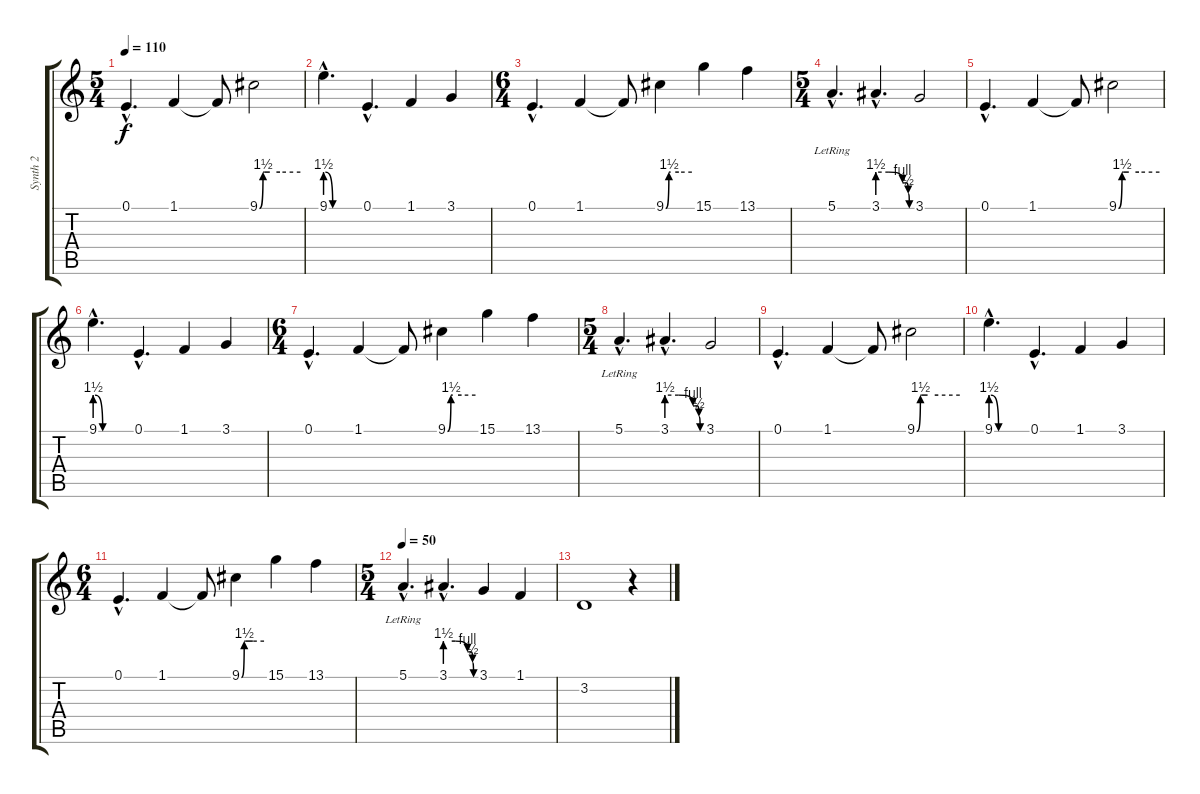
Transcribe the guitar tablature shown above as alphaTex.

\track ("Synth 2" "Synth 2") {instrument stringensemble1}
\staff {score tabs}
\tuning (E4 B3 G3 D3 A2 E2) {hide}
\ts (5 4)
\tempo 110
\clef g2
\ks c
0.1{hac}.4{d dy f volume 12 instrument lead3calliope} 1.1.4 1.1{t}.8 9.1{be (custom 0 0 5 6 7 6 15 6 30 6 60 6)}.2 |
9.1{be (custom 0 6 13 0 20 0 40 0 60 0) hac}.4{d} 0.1{hac}.4{d} 1.1.4 3.1.4 |
\ts (6 4)
0.1{hac}.4{d} 1.1.4 1.1{t}.8 9.1{be (custom 0 0 7 6 11 6 30 6 60 6)}.4 15.1.4 13.1.4 |
\ts (5 4)
5.1{hac lr}.4{d} 3.1{be (custom 0 6 20 6 44 4 47 4 51 4 54 2 56 0 58 0 60 0) hac}.4{d} 3.1.2 |
0.1{hac}.4{d volume 12 instrument lead3calliope} 1.1.4 1.1{t}.8 9.1{be (custom 0 0 5 6 7 6 15 6 30 6 60 6)}.2 |
9.1{be (custom 0 6 13 0 20 0 40 0 60 0) hac}.4{d} 0.1{hac}.4{d} 1.1.4 3.1.4 |
\ts (6 4)
0.1{hac}.4{d} 1.1.4 1.1{t}.8 9.1{be (custom 0 0 7 6 11 6 30 6 60 6)}.4 15.1.4 13.1.4 |
\ts (5 4)
5.1{hac lr}.4{d} 3.1{be (custom 0 6 20 6 44 4 47 4 51 4 54 2 56 0 58 0 60 0) hac}.4{d} 3.1.2 |
0.1{hac}.4{d volume 12 instrument lead3calliope} 1.1.4 1.1{t}.8 9.1{be (custom 0 0 5 6 7 6 15 6 30 6 60 6)}.2 |
9.1{be (custom 0 6 13 0 20 0 40 0 60 0) hac}.4{d} 0.1{hac}.4{d} 1.1.4 3.1.4 |
\ts (6 4)
0.1{hac}.4{d} 1.1.4 1.1{t}.8 9.1{be (custom 0 0 7 6 11 6 30 6 60 6)}.4 15.1.4 13.1.4 |
\ts (5 4)
\tempo 50
5.1{hac lr}.4{d} 3.1{be (custom 0 6 20 6 44 4 47 4 51 4 54 2 56 0 58 0 60 0) hac}.4{d} 3.1.4 1.1.4 |
3.2.1 r.4
